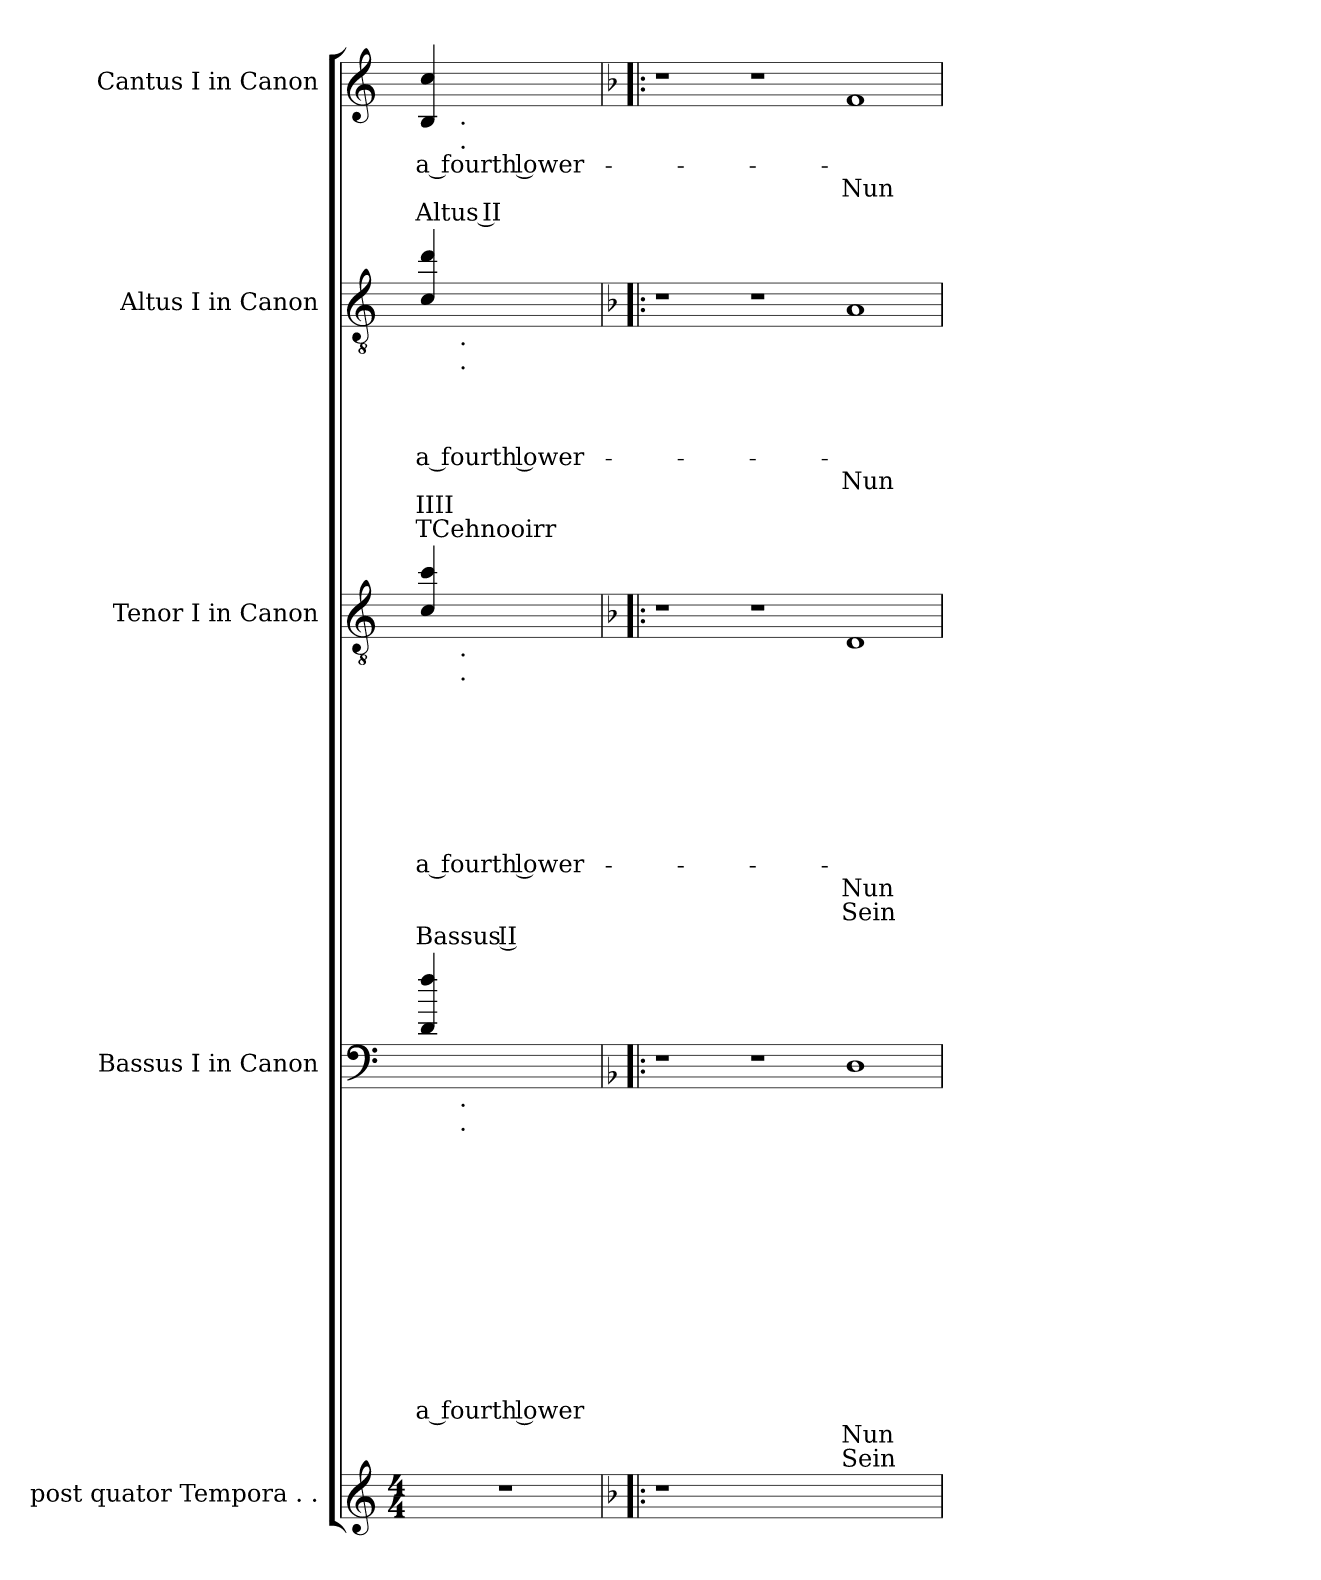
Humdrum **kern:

**kern	**kern	**text	**text	**text	**text	**text	**text	**text	**text	**text	**text	**text	**text	**text	**text	**kern	**text	**text	**text	**text	**text	**text	**text	**text	**text	**text	**text	**kern	**text	**text	**text	**text	**text	**text	**text	**kern	**text	**text	**text
*part5	*part4	*part4	*part4	*part4	*part4	*part4	*part4	*part4	*part4	*part4	*part4	*part4	*part4	*part4	*part4	*part3	*part3	*part3	*part3	*part3	*part3	*part3	*part3	*part3	*part3	*part3	*part3	*part2	*part2	*part2	*part2	*part2	*part2	*part2	*part2	*part1	*part1	*part1	*part1
*staff5	*staff4	*staff4	*staff4	*staff4	*staff4	*staff4	*staff4	*staff4	*staff4	*staff4	*staff4	*staff4	*staff4	*staff4	*staff4	*staff3	*staff3	*staff3	*staff3	*staff3	*staff3	*staff3	*staff3	*staff3	*staff3	*staff3	*staff3	*staff2	*staff2	*staff2	*staff2	*staff2	*staff2	*staff2	*staff2	*staff1	*staff1	*staff1	*staff1
*I"post quator Tempora . .	*I"Bassus I in Canon	*	*	*	*	*	*	*	*	*	*	*	*	*	*	*I"Tenor I in Canon	*	*	*	*	*	*	*	*	*	*	*	*I"Altus I in Canon	*	*	*	*	*	*	*	*I"Cantus I in Canon	*	*	*
!!LO:PB:g=z
*clefG2	*clefF4	*	*	*	*	*	*	*	*	*	*	*	*	*	*	*clefGv2	*	*	*	*	*	*	*	*	*	*	*	*clefGv2	*	*	*	*	*	*	*	*clefG2	*	*	*
*k[]	*k[]	*	*	*	*	*	*	*	*	*	*	*	*	*	*	*k[]	*	*	*	*	*	*	*	*	*	*	*	*k[]	*	*	*	*	*	*	*	*k[]	*	*	*
*C:	*C:	*	*	*	*	*	*	*	*	*	*	*	*	*	*	*C:	*	*	*	*	*	*	*	*	*	*	*	*C:	*	*	*	*	*	*	*	*C:	*	*	*
*M4/4	*	*	*	*	*	*	*	*	*	*	*	*	*	*	*	*	*	*	*	*	*	*	*	*	*	*	*	*	*	*	*	*	*	*	*	*	*	*	*
=1	=1	=1	=1	=1	=1	=1	=1	=1	=1	=1	=1	=1	=1	=1	=1	=1	=1	=1	=1	=1	=1	=1	=1	=1	=1	=1	=1	=1	=1	=1	=1	=1	=1	=1	=1	=1	=1	=1	=1
!	!	!	!	!	!	!	!	!	!	!	!	!	!LO:LY:a:rj	!	!	!	!	!	!	!	!	!	!	!LO:LY:b:rj	!	!	!LO:LY:b:rj	!	!	!	!	!LO:LY:b:rj	!	!LO:LY:b:rj	!LO:LY:b:rj	!	!LO:LY:b:rj	!	!LO:LY:b:rj
*	*^	*	*	*	*	*	*	*	*	*	*	*	*	*	*	*^	*	*	*	*	*	*	*	*	*	*	*	*^	*	*	*	*	*	*	*	*^	*	*	*
1r	4d/ 4ff/	8ryy	.	.	.	.	.	.	.	.	.	.	.	a fourth lower	.	.	4c/ 4cc/	8ryy	.	.	.	.	.	.	.	a fourth lower-	.	.	Bassus II	4c/ 4dd/	8ryy	.	.	.	a fourth lower-	.	IIII	TCehnooirr	4B/ 4cc/	8ryy	a fourth lower-	.	Altus II
.	.	32ryy	.	.	.	.	.	.	.	.	.	.	.	.	.	.	.	32ryy	.	.	.	.	.	.	.	.	.	.	.	.	32ryy	.	.	.	.	.	.	.	.	32ryy	.	.	.
!	!	!	!	!	!	!	!	!	!	!	!	!	!	!	!	!	!	!	!	!	!	!	!	!	!	!	!	!	!	!	!	!	!	!	!	!	!	!	!	!LO:TX:b:t=.	!	!	!
!	!	!	!	!	!	!	!	!	!	!	!	!	!	!	!	!	!	!	!	!	!	!	!	!	!	!	!	!	!	!	!	!	!	!	!	!	!	!	!	!LO:TX:b:t=.	!	!	!
!	!	!	!	!	!	!	!	!	!	!	!	!	!	!	!	!	!	!	!	!	!	!	!	!	!	!	!	!	!	!	!LO:TX:b:t=.	!	!	!	!	!	!	!	!	!	!	!	!
!	!	!	!	!	!	!	!	!	!	!	!	!	!	!	!	!	!	!	!	!	!	!	!	!	!	!	!	!	!	!	!LO:TX:b:t=.	!	!	!	!	!	!	!	!	!	!	!	!
!	!	!	!	!	!	!	!	!	!	!	!	!	!	!	!	!	!	!LO:TX:b:t=.	!	!	!	!	!	!	!	!	!	!	!	!	!	!	!	!	!	!	!	!	!	!	!	!	!
!	!	!	!	!	!	!	!	!	!	!	!	!	!	!	!	!	!	!LO:TX:b:t=.	!	!	!	!	!	!	!	!	!	!	!	!	!	!	!	!	!	!	!	!	!	!	!	!	!
!	!	!LO:TX:b:t=.	!	!	!	!	!	!	!	!	!	!	!	!	!	!	!	!	!	!	!	!	!	!	!	!	!	!	!	!	!	!	!	!	!	!	!	!	!	!	!	!	!
!	!	!LO:TX:b:t=.	!	!	!	!	!	!	!	!	!	!	!	!	!	!	!	!	!	!	!	!	!	!	!	!	!	!	!	!	!	!	!	!	!	!	!	!	!	!	!	!	!
.	.	2ryy	.	.	.	.	.	.	.	.	.	.	.	.	.	.	.	2ryy	.	.	.	.	.	.	.	.	.	.	.	.	2ryy	.	.	.	.	.	.	.	.	2ryy	.	.	.
.	2.ryy	.	.	.	.	.	.	.	.	.	.	.	.	.	.	.	2.ryy	.	.	.	.	.	.	.	.	.	.	.	.	2.ryy	.	.	.	.	.	.	.	.	2.ryy	.	.	.	.
.	.	4ryy	.	.	.	.	.	.	.	.	.	.	.	.	.	.	.	4ryy	.	.	.	.	.	.	.	.	.	.	.	.	4ryy	.	.	.	.	.	.	.	.	4ryy	.	.	.
.	.	16.ryy	.	.	.	.	.	.	.	.	.	.	.	.	.	.	.	16.ryy	.	.	.	.	.	.	.	.	.	.	.	.	16.ryy	.	.	.	.	.	.	.	.	16.ryy	.	.	.
*	*v	*v	*	*	*	*	*	*	*	*	*	*	*	*	*	*	*	*	*	*	*	*	*	*	*	*	*	*	*	*v	*v	*	*	*	*	*	*	*	*v	*v	*	*	*
*	*	*	*	*	*	*	*	*	*	*	*	*	*	*	*	*v	*v	*	*	*	*	*	*	*	*	*	*	*	*	*	*	*	*	*	*	*	*	*	*	*
=2!|:	=2!|:	=2!|:	=2!|:	=2!|:	=2!|:	=2!|:	=2!|:	=2!|:	=2!|:	=2!|:	=2!|:	=2!|:	=2!|:	=2!|:	=2!|:	=2!|:	=2!|:	=2!|:	=2!|:	=2!|:	=2!|:	=2!|:	=2!|:	=2!|:	=2!|:	=2!|:	=2!|:	=2!|:	=2!|:	=2!|:	=2!|:	=2!|:	=2!|:	=2!|:	=2!|:	=2!|:	=2!|:	=2!|:	=2!|:
*k[b-]	*k[b-]	*	*	*	*	*	*	*	*	*	*	*	*	*	*	*k[b-]	*	*	*	*	*	*	*	*	*	*	*	*k[b-]	*	*	*	*	*	*	*	*k[b-]	*	*	*
*F:	*F:	*	*	*	*	*	*	*	*	*	*	*	*	*	*	*F:	*	*	*	*	*	*	*	*	*	*	*	*F:	*	*	*	*	*	*	*	*F:	*	*	*
*	*^	*	*	*	*	*	*	*	*	*	*	*	*	*	*	*^	*	*	*	*	*	*	*	*	*	*	*	*^	*	*	*	*	*	*	*	*^	*	*	*
!	!	!	!	!	!	!	!	!	!	!	!	!	!	!	!	!	!	!	!	!	!	!	!	!	!	!	!	!	!	!	!	!	!	!	!	!	!	!	!LO:TX:b:t=.	!	!	!	!
!	!	!	!	!	!	!	!	!	!	!	!	!	!	!	!	!	!	!	!	!	!	!	!	!	!	!	!	!	!	!	!	!	!	!	!	!	!	!	!LO:TX:b:t=.	!	!	!	!
!	!	!	!	!	!	!	!	!	!	!	!	!	!	!	!	!	!	!	!	!	!	!	!	!	!	!	!	!	!	!	!	!	!	!	!	!	!	!	!LO:TX:b:t=.	!	!	!	!
!	!	!	!	!	!	!	!	!	!	!	!	!	!	!	!	!	!	!	!	!	!	!	!	!	!	!	!	!	!	!	!	!	!	!	!	!	!	!	!LO:TX:b:t=.	!	!	!	!
!	!	!	!	!	!	!	!	!	!	!	!	!	!	!	!	!	!	!	!	!	!	!	!	!	!	!	!	!	!	!LO:TX:b:t=.	!	!	!	!	!	!	!	!	!	!	!	!	!
!	!	!	!	!	!	!	!	!	!	!	!	!	!	!	!	!	!	!	!	!	!	!	!	!	!	!	!	!	!	!LO:TX:b:t=.	!	!	!	!	!	!	!	!	!	!	!	!	!
!	!	!	!	!	!	!	!	!	!	!	!	!	!	!	!	!	!	!	!	!	!	!	!	!	!	!	!	!	!	!LO:TX:b:t=.	!	!	!	!	!	!	!	!	!	!	!	!	!
!	!	!	!	!	!	!	!	!	!	!	!	!	!	!	!	!	!	!	!	!	!	!	!	!	!	!	!	!	!	!LO:TX:b:t=.	!	!	!	!	!	!	!	!	!	!	!	!	!
!	!	!	!	!	!	!	!	!	!	!	!	!	!	!	!	!	!LO:TX:b:t=.	!	!	!	!	!	!	!	!	!	!	!	!	!	!	!	!	!	!	!	!	!	!	!	!	!	!
!	!	!	!	!	!	!	!	!	!	!	!	!	!	!	!	!	!LO:TX:b:t=.	!	!	!	!	!	!	!	!	!	!	!	!	!	!	!	!	!	!	!	!	!	!	!	!	!	!
!	!	!	!	!	!	!	!	!	!	!	!	!	!	!	!	!	!LO:TX:b:t=.	!	!	!	!	!	!	!	!	!	!	!	!	!	!	!	!	!	!	!	!	!	!	!	!	!	!
!	!	!	!	!	!	!	!	!	!	!	!	!	!	!	!	!	!LO:TX:b:t=.	!	!	!	!	!	!	!	!	!	!	!	!	!	!	!	!	!	!	!	!	!	!	!	!	!	!
!	!LO:TX:b:t=.	!	!	!	!	!	!	!	!	!	!	!	!	!	!	!	!	!	!	!	!	!	!	!	!	!	!	!	!	!	!	!	!	!	!	!	!	!	!	!	!	!	!
!	!LO:TX:b:t=.	!	!	!	!	!	!	!	!	!	!	!	!	!	!	!	!	!	!	!	!	!	!	!	!	!	!	!	!	!	!	!	!	!	!	!	!	!	!	!	!	!	!
!	!LO:TX:b:t=.	!	!	!	!	!	!	!	!	!	!	!	!	!	!	!	!	!	!	!	!	!	!	!	!	!	!	!	!	!	!	!	!	!	!	!	!	!	!	!	!	!	!
!	!LO:TX:b:t=.	!	!	!	!	!	!	!	!	!	!	!	!	!	!	!	!	!	!	!	!	!	!	!	!	!	!	!	!	!	!	!	!	!	!	!	!	!	!	!	!	!	!
*	*v	*v	*	*	*	*	*	*	*	*	*	*	*	*	*	*	*	*	*	*	*	*	*	*	*	*	*	*	*	*v	*v	*	*	*	*	*	*	*	*v	*v	*	*	*
*	*	*	*	*	*	*	*	*	*	*	*	*	*	*	*	*v	*v	*	*	*	*	*	*	*	*	*	*	*	*	*	*	*	*	*	*	*	*	*	*	*
1r	1r	.	.	.	.	.	.	.	.	.	.	.	.	.	.	1r	.	.	.	.	.	.	.	.	.	.	.	1r	.	.	.	.	.	.	.	1r	.	.	.
0ryy	1r	.	.	.	.	.	.	.	.	.	.	.	.	.	.	1r	.	.	.	.	.	.	.	.	.	.	.	1r	.	.	.	.	.	.	.	1r	.	.	.
!	!	!	!	!	!	!	!	!	!	!	!	!	!	!LO:LY:a	!LO:LY:a	!	!	!	!	!	!	!	!	!	!LO:LY:b	!LO:LY:b	!	!	!	!	!	!	!LO:LY:b	!	!	!	!	!LO:LY:b	!
.	1D	.	.	.	.	.	.	.	.	.	.	.	.	Nun	Sein	1D	.	.	.	.	.	.	.	.	Nun	Sein	.	1A	.	.	.	.	Nun	.	.	1f	.	Nun	.
=	=	=	=	=	=	=	=	=	=	=	=	=	=	=	=	=	=	=	=	=	=	=	=	=	=	=	=	=	=	=	=	=	=	=	=	=	=	=	=
*-	*-	*-	*-	*-	*-	*-	*-	*-	*-	*-	*-	*-	*-	*-	*-	*-	*-	*-	*-	*-	*-	*-	*-	*-	*-	*-	*-	*-	*-	*-	*-	*-	*-	*-	*-	*-	*-	*-	*-
